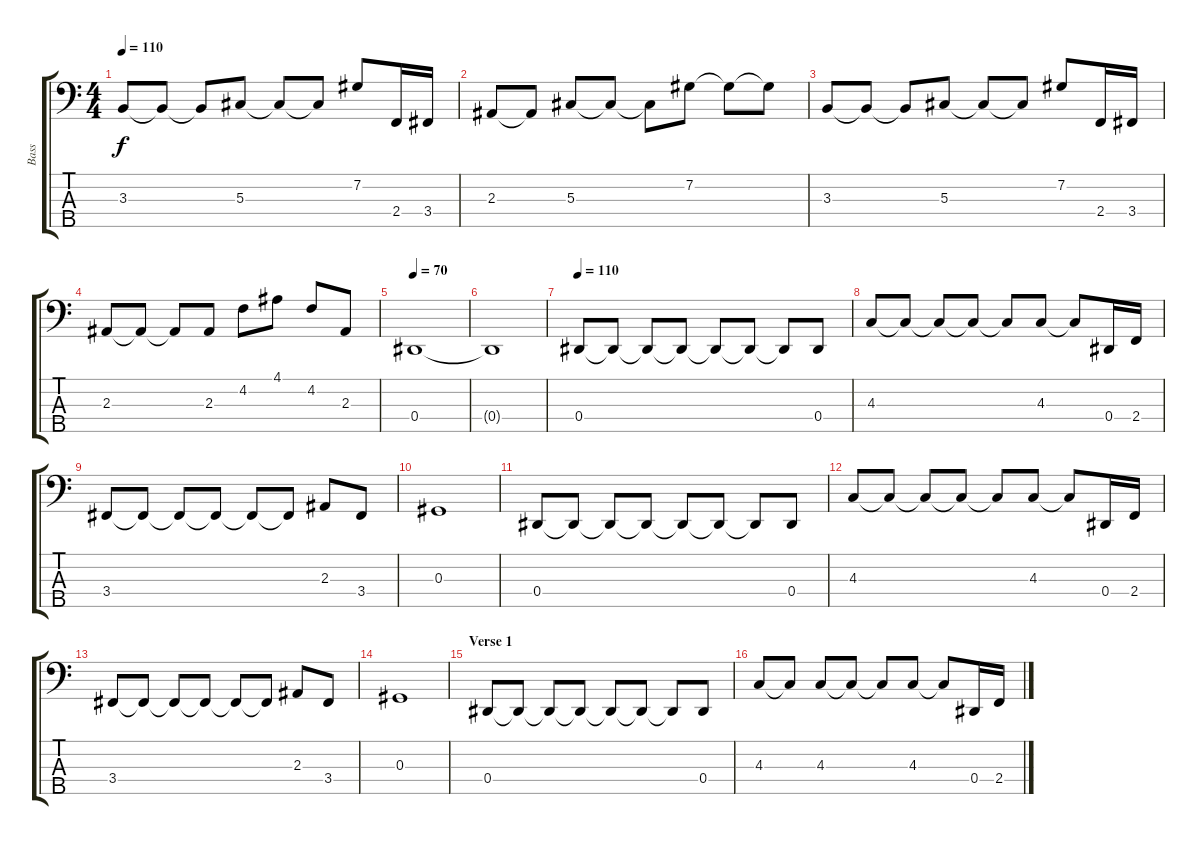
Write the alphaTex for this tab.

\track ("Bass" "Bass") {instrument electricbasspick}
\staff {score tabs}
\tuning (Gb2 Db2 Ab1 Eb1 Bb0) {hide}
\ts (4 4)
\tempo 110
\tempo 98
\tempo 110
\clef f4
\ks c
3.3.8{dy f instrument electricbasspick} 3.3{t}.8 3.3{t}.8 5.3.8 5.3{t}.8 5.3{t}.8 7.2.8 2.4.16 3.4.16 |
2.3.8 2.3{t}.8 5.3.8 5.3{t}.8 5.3{t}.8 7.2.8 7.2{t}.8 7.2{t}.8 |
3.3.8 3.3{t}.8 3.3{t}.8 5.3.8 5.3{t}.8 5.3{t}.8 7.2.8 2.4.16 3.4.16 |
2.3.8 2.3{t}.8 2.3{t}.8 2.3.8 4.2.8 4.1.8 4.2.8 2.3.8 |
\tempo 70
0.4.1 |
0.4{t}.1 |
\tempo 110
0.4.8 0.4{t}.8 0.4{t}.8 0.4{t}.8 0.4{t}.8 0.4{t}.8 0.4{t}.8 0.4.8 |
4.3.8 4.3{t}.8 4.3{t}.8 4.3{t}.8 4.3{t}.8 4.3.8 4.3{t}.8 0.4.16 2.4.16 |
3.4.8 3.4{t}.8 3.4{t}.8 3.4{t}.8 3.4{t}.8 3.4{t}.8 2.3.8 3.4.8 |
0.3.1 |
0.4.8 0.4{t}.8 0.4{t}.8 0.4{t}.8 0.4{t}.8 0.4{t}.8 0.4{t}.8 0.4.8 |
4.3.8 4.3{t}.8 4.3{t}.8 4.3{t}.8 4.3{t}.8 4.3.8 4.3{t}.8 0.4.16 2.4.16 |
3.4.8 3.4{t}.8 3.4{t}.8 3.4{t}.8 3.4{t}.8 3.4{t}.8 2.3.8 3.4.8 |
0.3.1 |
\section ("" "Verse 1")
0.4.8 0.4{t}.8 0.4{t}.8 0.4{t}.8 0.4{t}.8 0.4{t}.8 0.4{t}.8 0.4.8 |
4.3.8 4.3{t}.8 4.3.8 4.3{t}.8 4.3{t}.8 4.3.8 4.3{t}.8 0.4.16 2.4.16
